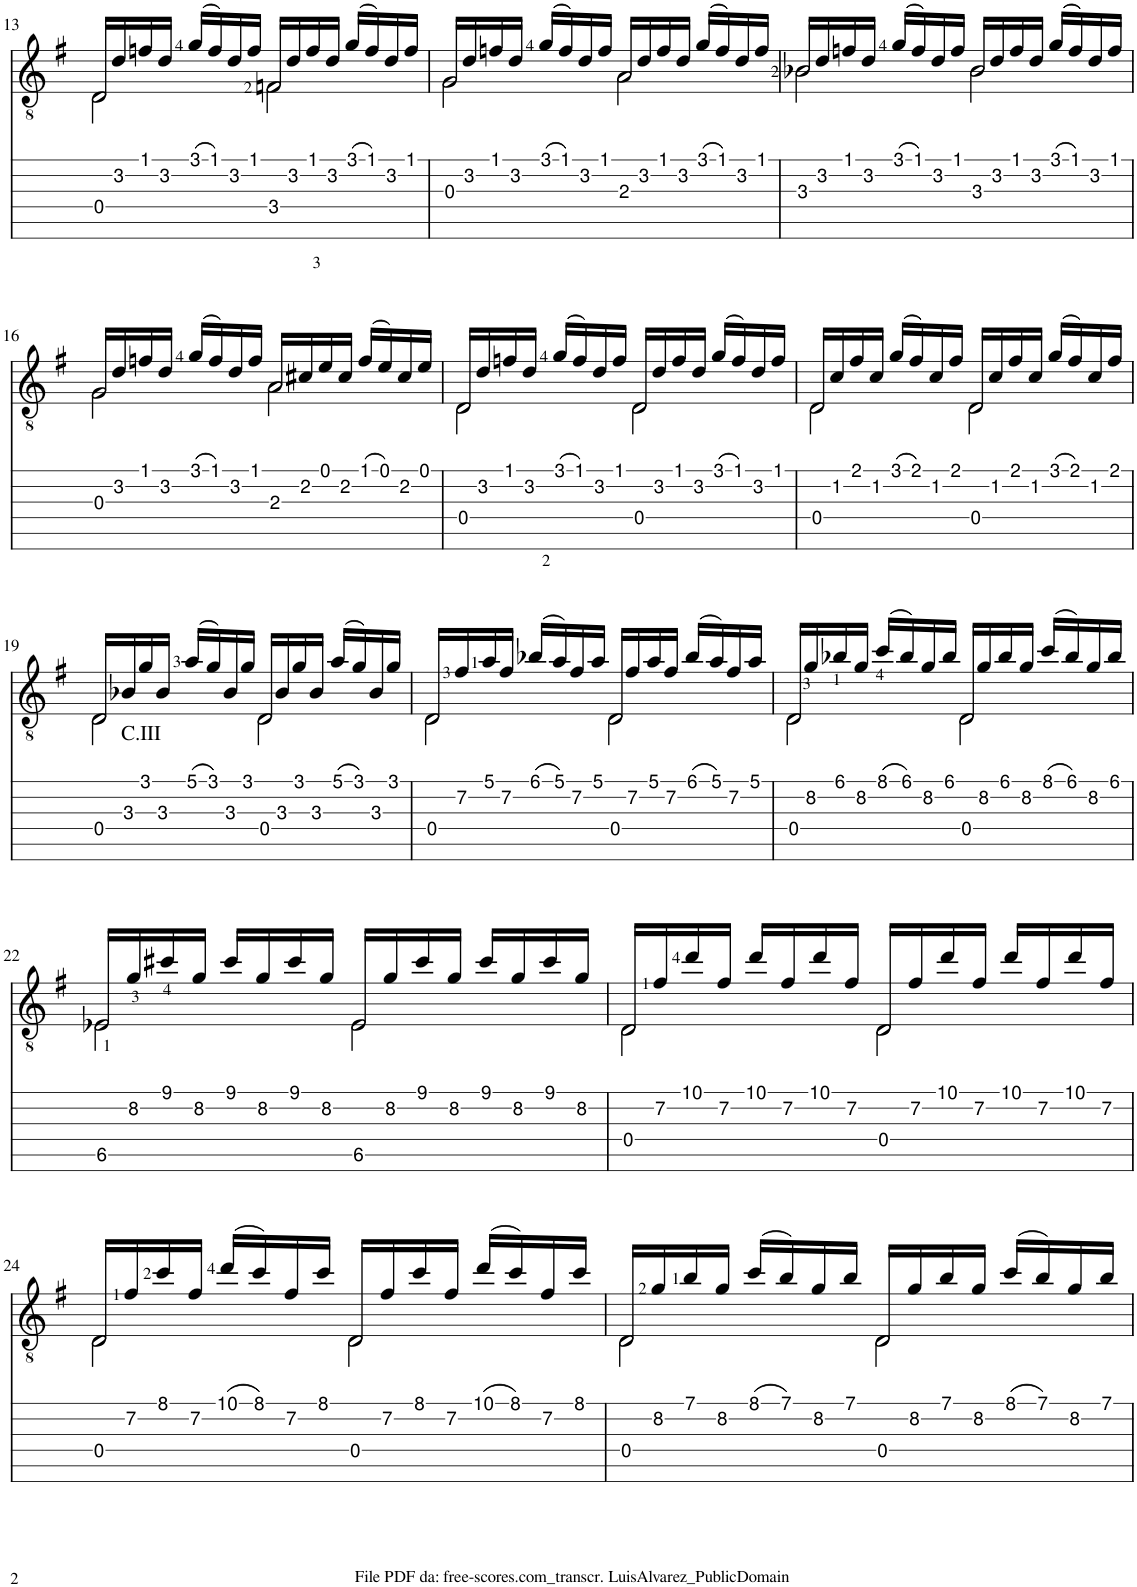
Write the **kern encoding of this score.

**kern	**kern
*part1	*part1
*staff2	*staff1
*I"Guitar	*
*I'Guit.	*
!!LO:PB:g=z
*	*clefGv2
*k[f#]	*k[f#]
*M4/4	*M4/4
=13	=13
*^	*
!	!	!LO:N:head=open
*	*	*^
16DLL	2D	16D/LL	2D\
16dJ	.	16d/	.
16fL	.	16fn/	.
16dJJ	.	16d/JJ	.
16gLL	.	(16g/LL	.
16fJ	.	16f/)	.
16dL	.	16d/	.
16fJJ	.	16f/JJ	.
!	!	!LO:N:head=open	!
16FLL	2F	16Fn/LL	2F\
16dJ	.	16d/	.
16fL	.	16f/	.
16dJJ	.	16d/JJ	.
16gLL	.	(16g/LL	.
16fJ	.	16f/)	.
16dL	.	16d/	.
16fJJ	.	16f/JJ	.
=14	=14	=14	=14
!	!	!LO:N:head=open	!
16GLL	2G	16G/LL	2G\
16dJ	.	16d/	.
16fL	.	16fn/	.
16dJJ	.	16d/JJ	.
16gLL	.	(16g/LL	.
16fJ	.	16f/)	.
16dL	.	16d/	.
16fJJ	.	16f/JJ	.
!	!	!LO:N:head=open	!
16ALL	2A	16A/LL	2A\
16dJ	.	16d/	.
16fL	.	16f/	.
16dJJ	.	16d/JJ	.
16gLL	.	(16g/LL	.
16fJ	.	16f/)	.
16dL	.	16d/	.
16fJJ	.	16f/JJ	.
=15	=15	=15	=15
!	!	!LO:N:head=open	!
16B-LL	2B-	16B-X/LL	2B-\
16dJ	.	16d/	.
16fL	.	16fn/	.
16dJJ	.	16d/JJ	.
16gLL	.	(16g/LL	.
16fJ	.	16f/)	.
16dL	.	16d/	.
16fJJ	.	16f/JJ	.
!	!	!LO:N:head=open	!
16B-LL	2B-	16B-/LL	2B-\
16dJ	.	16d/	.
16fL	.	16f/	.
16dJJ	.	16d/JJ	.
16gLL	.	(16g/LL	.
16fJ	.	16f/)	.
16dL	.	16d/	.
16fJJ	.	16f/JJ	.
!!LO:LB:g=z	!!
=16	=16	=16	=16
!	!	!LO:N:head=open	!
16GLL	2G	16G/LL	2G\
16dJ	.	16d/	.
16fL	.	16fn/	.
16dJJ	.	16d/JJ	.
16gLL	.	(16g/LL	.
16fJ	.	16f/)	.
16dL	.	16d/	.
16fJJ	.	16f/JJ	.
!	!	!LO:N:head=open	!
16ALL	2A	16A/LL	2A\
16c#J	.	16c#X/	.
16eL	.	16e/	.
16c#JJ	.	16c#/JJ	.
16fLL	.	(16f/LL	.
16eJ	.	16e/)	.
16c#L	.	16c#/	.
16eJJ	.	16e/JJ	.
=17	=17	=17	=17
!	!	!LO:N:head=open	!
16DLL	2D	16D/LL	2D\
16dJ	.	16d/	.
16fL	.	16fn/	.
16dJJ	.	16d/JJ	.
16gLL	.	(16g/LL	.
16fJ	.	16f/)	.
16dL	.	16d/	.
16fJJ	.	16f/JJ	.
!	!	!LO:N:head=open	!
16DLL	2D	16D/LL	2D\
16dJ	.	16d/	.
16fL	.	16f/	.
16dJJ	.	16d/JJ	.
16gLL	.	(16g/LL	.
16fJ	.	16f/)	.
16dL	.	16d/	.
16fJJ	.	16f/JJ	.
=18	=18	=18	=18
!	!	!LO:N:head=open	!
16DLL	2D	16D/LL	2D\
16cJ	.	16c/	.
16f#L	.	16f#/	.
16cJJ	.	16c/JJ	.
16gLL	.	(16g/LL	.
16f#J	.	16f#/)	.
16cL	.	16c/	.
16f#JJ	.	16f#/JJ	.
!	!	!LO:N:head=open	!
16DLL	2D	16D/LL	2D\
16cJ	.	16c/	.
16f#L	.	16f#/	.
16cJJ	.	16c/JJ	.
16gLL	.	(16g/LL	.
16f#J	.	16f#/)	.
16cL	.	16c/	.
16f#JJ	.	16f#/JJ	.
!!LO:LB:g=z	!!
=19	=19	=19	=19
!	!	!LO:N:head=open	!
16DLL	2D	16D/LL	2D\
!LO:TX:a:t=C.III	!	!	!
16B-J	.	16B-X/	.
16gL	.	16g/	.
16B-JJ	.	16B-/JJ	.
16aLL	.	(16a/LL	.
16gJ	.	16g/)	.
16B-L	.	16B-/	.
16gJJ	.	16g/JJ	.
!	!	!LO:N:head=open	!
16DLL	2D	16D/LL	2D\
16B-J	.	16B-/	.
16gL	.	16g/	.
16B-JJ	.	16B-/JJ	.
16aLL	.	(16a/LL	.
16gJ	.	16g/)	.
16B-L	.	16B-/	.
16gJJ	.	16g/JJ	.
=20	=20	=20	=20
!	!	!LO:N:head=open	!
16DLL	2D	16D/LL	2D\
16f#J	.	16f#/	.
16aL	.	16a/	.
16f#JJ	.	16f#/JJ	.
16b-LL	.	(16b-X/LL	.
16aJ	.	16a/)	.
16f#L	.	16f#/	.
16aJJ	.	16a/JJ	.
!	!	!LO:N:head=open	!
16DLL	2D	16D/LL	2D\
16f#J	.	16f#/	.
16aL	.	16a/	.
16f#JJ	.	16f#/JJ	.
16b-LL	.	(16b-/LL	.
16aJ	.	16a/)	.
16f#L	.	16f#/	.
16aJJ	.	16a/JJ	.
=21	=21	=21	=21
!	!	!LO:N:head=open	!
16DLL	2D	16D/LL	2D\
16gJ	.	16g/	.
16b-L	.	16b-X/	.
16gJJ	.	16g/JJ	.
16ccLL	.	(16cc/LL	.
16b-J	.	16b-/)	.
16gL	.	16g/	.
16b-JJ	.	16b-/JJ	.
!	!	!LO:N:head=open	!
16DLL	2D	16D/LL	2D\
16gJ	.	16g/	.
16b-L	.	16b-/	.
16gJJ	.	16g/JJ	.
16ccLL	.	(16cc/LL	.
16b-J	.	16b-/)	.
16gL	.	16g/	.
16b-JJ	.	16b-/JJ	.
!!LO:LB:g=z	!!
=22	=22	=22	=22
!	!	!LO:N:head=open	!
16E-LL	2E-	16E-X/LL	2E-\
16gJ	.	16g/	.
16cc#L	.	16cc#X/	.
16gJJ	.	16g/JJ	.
16cc#LL	.	16cc#/LL	.
16gJ	.	16g/	.
16cc#L	.	16cc#/	.
16gJJ	.	16g/JJ	.
!	!	!LO:N:head=open	!
16E-LL	2E-	16E-/LL	2E-\
16gJ	.	16g/	.
16cc#L	.	16cc#/	.
16gJJ	.	16g/JJ	.
16cc#LL	.	16cc#/LL	.
16gJ	.	16g/	.
16cc#L	.	16cc#/	.
16gJJ	.	16g/JJ	.
=23	=23	=23	=23
!	!	!LO:N:head=open	!
16DLL	2D	16D/LL	2D\
16f#J	.	16f#/	.
16ddL	.	16dd/	.
16f#JJ	.	16f#/JJ	.
16ddLL	.	16dd/LL	.
16f#J	.	16f#/	.
16ddL	.	16dd/	.
16f#JJ	.	16f#/JJ	.
!	!	!LO:N:head=open	!
16DLL	2D	16D/LL	2D\
16f#J	.	16f#/	.
16ddL	.	16dd/	.
16f#JJ	.	16f#/JJ	.
16ddLL	.	16dd/LL	.
16f#J	.	16f#/	.
16ddL	.	16dd/	.
16f#JJ	.	16f#/JJ	.
!!LO:LB:g=z	!!
=24	=24	=24	=24
!	!	!LO:N:head=open	!
16DLL	2D	16D/LL	2D\
16f#J	.	16f#/	.
16ccL	.	16cc/	.
16f#JJ	.	16f#/JJ	.
16ddLL	.	(16dd/LL	.
16ccJ	.	16cc/)	.
16f#L	.	16f#/	.
16ccJJ	.	16cc/JJ	.
!	!	!LO:N:head=open	!
16DLL	2D	16D/LL	2D\
16f#J	.	16f#/	.
16ccL	.	16cc/	.
16f#JJ	.	16f#/JJ	.
16ddLL	.	(16dd/LL	.
16ccJ	.	16cc/)	.
16f#L	.	16f#/	.
16ccJJ	.	16cc/JJ	.
=25	=25	=25	=25
!	!	!LO:N:head=open	!
16DLL	2D	16D/LL	2D\
16gJ	.	16g/	.
16bL	.	16b/	.
16gJJ	.	16g/JJ	.
16ccLL	.	(16cc/LL	.
16bJ	.	16b/)	.
16gL	.	16g/	.
16bJJ	.	16b/JJ	.
!	!	!LO:N:head=open	!
16DLL	2D	16D/LL	2D\
16gJ	.	16g/	.
16bL	.	16b/	.
16gJJ	.	16g/JJ	.
16ccLL	.	(16cc/LL	.
16bJ	.	16b/)	.
16gL	.	16g/	.
16bJJ	.	16b/JJ	.
*v	*v	*	*
*	*v	*v
=	=
*-	*-
